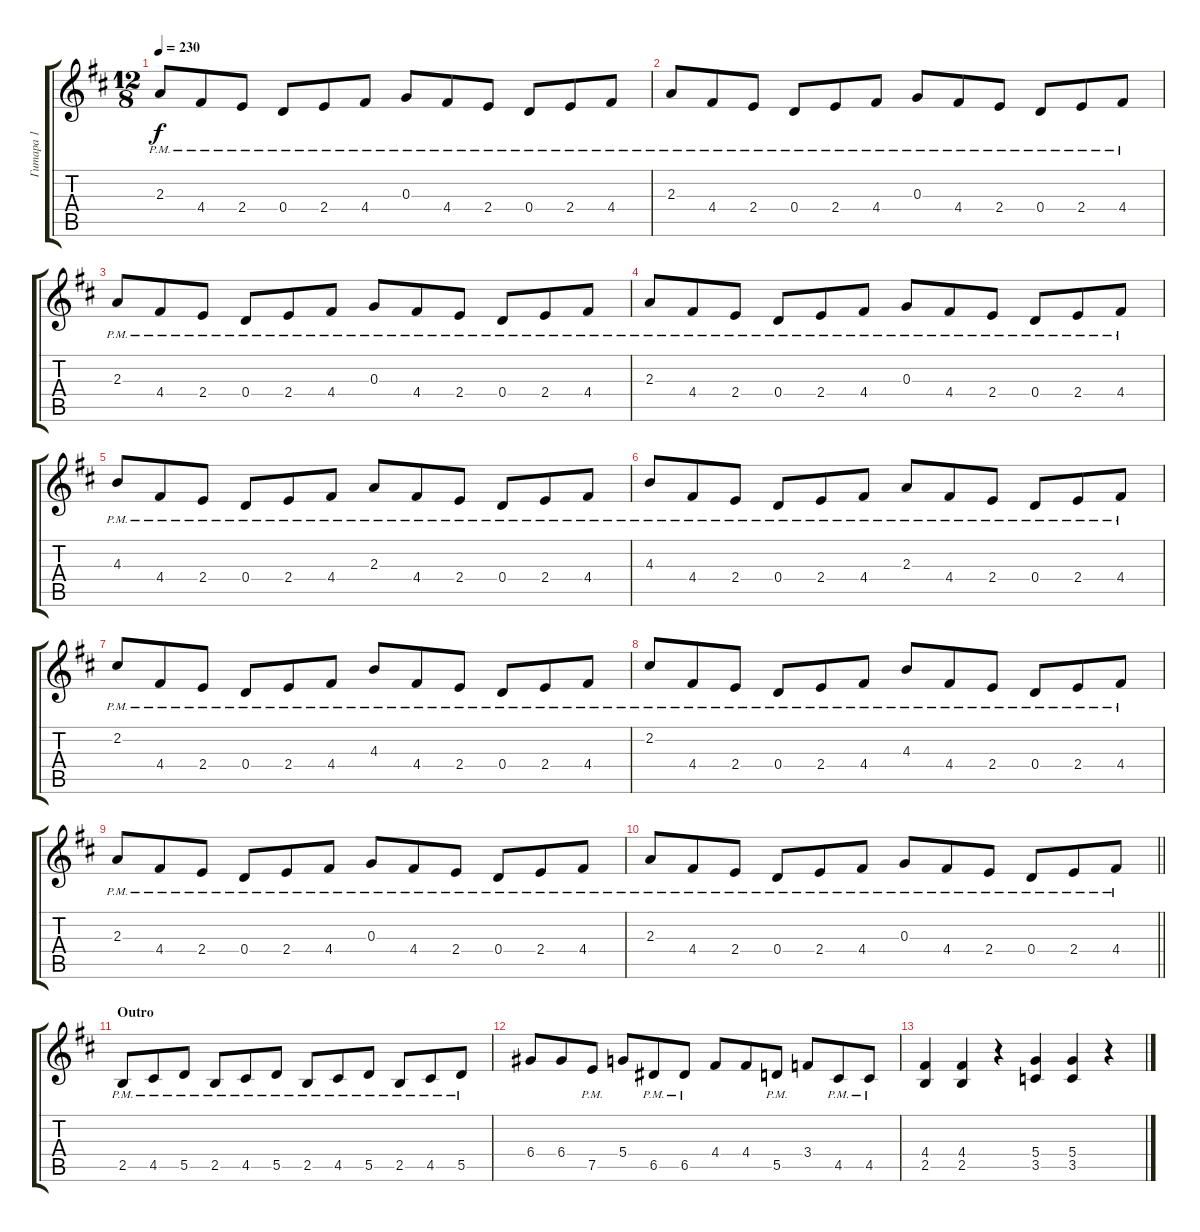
\track ("Гитара 1" "Гитара 1") {instrument distortionguitar}
\staff {score tabs}
\tuning (E4 B3 G3 D3 A2 E2) {hide}
\ts (12 8)
\tempo 230
\clef g2
\ks bminor
2.3{pm}.8{dy f} 4.4{pm}.8 2.4{pm}.8 0.4{pm}.8 2.4{pm}.8 4.4{pm}.8 0.3{pm}.8 4.4{pm}.8 2.4{pm}.8 0.4{pm}.8 2.4{pm}.8 4.4{pm}.8 |
2.3{pm}.8 4.4{pm}.8 2.4{pm}.8 0.4{pm}.8 2.4{pm}.8 4.4{pm}.8 0.3{pm}.8 4.4{pm}.8 2.4{pm}.8 0.4{pm}.8 2.4{pm}.8 4.4{pm}.8 |
2.3{pm}.8 4.4{pm}.8 2.4{pm}.8 0.4{pm}.8 2.4{pm}.8 4.4{pm}.8 0.3{pm}.8 4.4{pm}.8 2.4{pm}.8 0.4{pm}.8 2.4{pm}.8 4.4{pm}.8 |
2.3{pm}.8 4.4{pm}.8 2.4{pm}.8 0.4{pm}.8 2.4{pm}.8 4.4{pm}.8 0.3{pm}.8 4.4{pm}.8 2.4{pm}.8 0.4{pm}.8 2.4{pm}.8 4.4{pm}.8 |
4.3{pm}.8 4.4{pm}.8 2.4{pm}.8 0.4{pm}.8 2.4{pm}.8 4.4{pm}.8 2.3{pm}.8 4.4{pm}.8 2.4{pm}.8 0.4{pm}.8 2.4{pm}.8 4.4{pm}.8 |
4.3{pm}.8 4.4{pm}.8 2.4{pm}.8 0.4{pm}.8 2.4{pm}.8 4.4{pm}.8 2.3{pm}.8 4.4{pm}.8 2.4{pm}.8 0.4{pm}.8 2.4{pm}.8 4.4{pm}.8 |
2.2{pm}.8 4.4{pm}.8 2.4{pm}.8 0.4{pm}.8 2.4{pm}.8 4.4{pm}.8 4.3{pm}.8 4.4{pm}.8 2.4{pm}.8 0.4{pm}.8 2.4{pm}.8 4.4{pm}.8 |
2.2{pm}.8 4.4{pm}.8 2.4{pm}.8 0.4{pm}.8 2.4{pm}.8 4.4{pm}.8 4.3{pm}.8 4.4{pm}.8 2.4{pm}.8 0.4{pm}.8 2.4{pm}.8 4.4{pm}.8 |
2.3{pm}.8 4.4{pm}.8 2.4{pm}.8 0.4{pm}.8 2.4{pm}.8 4.4{pm}.8 0.3{pm}.8 4.4{pm}.8 2.4{pm}.8 0.4{pm}.8 2.4{pm}.8 4.4{pm}.8 |
\barLineRight lightlight
2.3{pm}.8 4.4{pm}.8 2.4{pm}.8 0.4{pm}.8 2.4{pm}.8 4.4{pm}.8 0.3{pm}.8 4.4{pm}.8 2.4{pm}.8 0.4{pm}.8 2.4{pm}.8 4.4{pm}.8 |
\section ("" "Outro")
2.5{pm}.8 4.5{pm}.8 5.5{pm}.8 2.5{pm}.8 4.5{pm}.8 5.5{pm}.8 2.5{pm}.8 4.5{pm}.8 5.5{pm}.8 2.5{pm}.8 4.5{pm}.8 5.5{pm}.8 |
6.4.8 6.4.8 7.5{pm}.8 5.4.8 6.5{pm}.8 6.5{pm}.8 4.4.8 4.4.8 5.5{pm}.8 3.4.8 4.5{pm}.8 4.5{pm}.8 |
(4.4 2.5).4 (4.4 2.5).4 r.4 (5.4 3.5).4 (5.4 3.5).4 r.4
